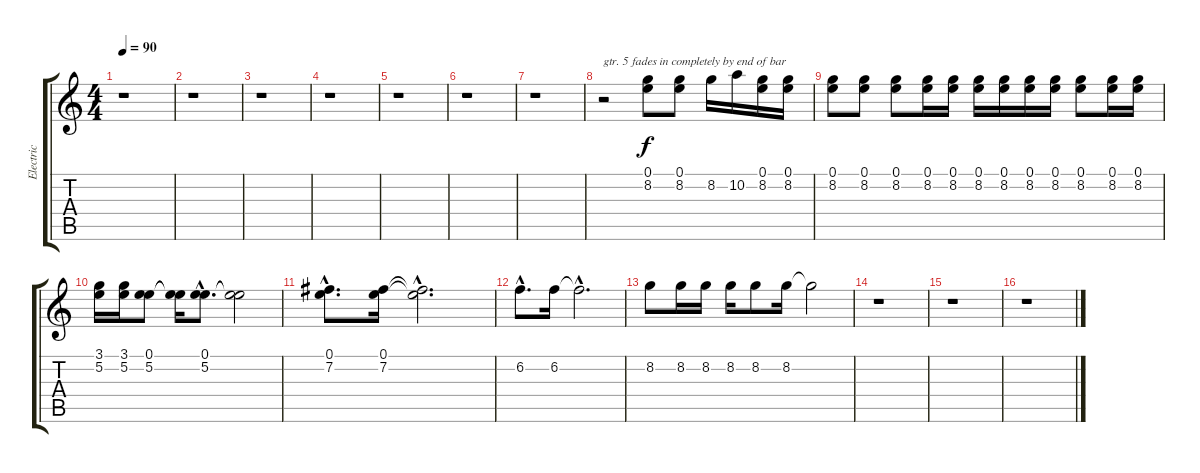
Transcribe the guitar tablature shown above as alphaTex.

\track ("Electric " "Electric ") {instrument electricguitarclean}
\staff {score tabs}
\tuning (E4 B3 G3 D3 A2 E2) {hide}
\ts (4 4)
\tempo 90
\clef g2
\ks c
r.1{dy f} |
r.1 |
r.1 |
r.1 |
r.1 |
r.1 |
r.1 |
r.2{txt "gtr. 5 fades in completely by end of bar"} (0.1 8.2).8 (0.1 8.2).8 8.2.16 10.2.16 (0.1 8.2).16 (0.1 8.2).16 |
(0.1 8.2).8 (0.1 8.2).8 (0.1 8.2).8 (0.1 8.2).16 (0.1 8.2).16 (0.1 8.2).16 (0.1 8.2).16 (0.1 8.2).16 (0.1 8.2).16 (0.1 8.2).8 (0.1 8.2).16 (0.1 8.2).16 |
(3.1 5.2).16 (3.1 5.2).16 (0.1 5.2).8 (0.1{t} 5.2{t}).16 (0.1{hac} 5.2{hac}).8{d} (0.1{t} 5.2{t}).2 |
(0.1{hac} 7.2{hac}).8{d} (0.1 7.2).16 (0.1{hac t} 7.2{hac t}).2{d} |
6.2{hac}.8{d} 6.2.16 6.2{hac t}.2{d} |
8.2.8 8.2.16 8.2.16 8.2.16 8.2.8 8.2.16 8.2{t}.2 |
r.1 |
r.1 |
r.1
